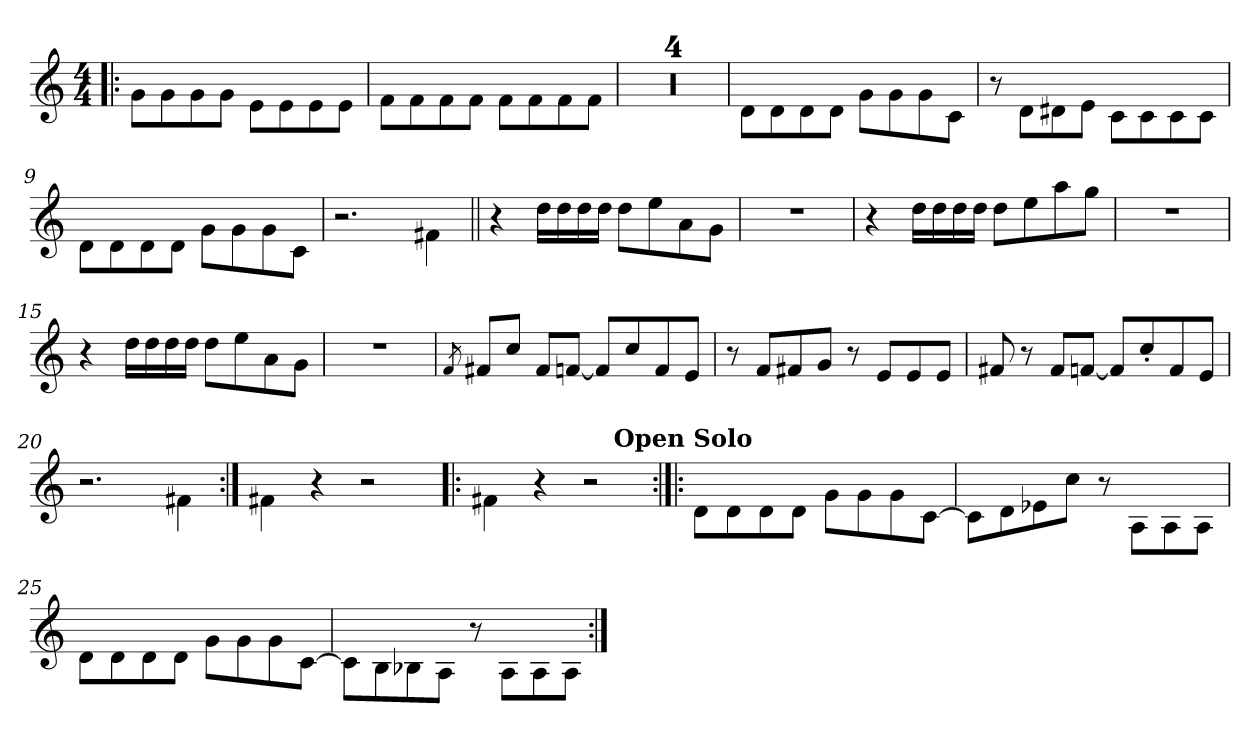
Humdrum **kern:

**kern
*part1
*staff1
*clefG2
*k[]
*M4/4
=1!|:
8g\L
8g\
8g\
8g\J
8e\L
8e\
8e\
8e\J
=2
8f\L
8f\
8f\
8f\J
8f\L
8f\
8f\
8f\J
=3
1r
=4
1r
=5
1r
=6
1r
!!LO:LB:g=z
=7
8d\L
8d\
8d\
8d\J
8g\L
8g\
8g\
8c\J
=8
8r
8d\L
8d#X\
8e\J
8c\L
8c\
8c\
8c\J
=9
8d\L
8d\
8d\
8d\J
8g\L
8g\
8g\
8c\J
!!LO:LB:g=z
=10
2.r
4f#X\
=11||
4r
16dd\LL
16dd\
16dd\
16dd\JJ
8dd\L
8ee\
8a\
8g\J
=12
1r
=13
4r
16dd\LL
16dd\
16dd\
16dd\JJ
8dd\L
8ee\
8aa\
8gg\J
=14
1r
!!LO:LB:g=z
=15
4r
16dd\LL
16dd\
16dd\
16dd\JJ
8dd\L
8ee\
8a\
8g\J
=16
1r
=17
8qf/
8f#X/L
8cc/J
8f#/L
[8fn/J
8f/L]
8cc/
8f/
8e/J
=18
8r
8f/L
8f#X/
8g/J
8r
8e/L
8e/
8e/J
!!LO:LB:g=z
=19
8f#X/
8r
8f#/L
[8fn/J
8f/L]
8cc'</
8f/
8e/J
=20
2.r
4f#X\
=21:|!
4f#X\
4r
2r
!!LO:LB:g=z
=22!|:
4f#X\
4r
2r
!!LO:LB:g=z
!!LO:REH:place=s1:b:enc=none:fs=15:t=Open Solo
=23:|!|:
8d\L
8d\
8d\
8d\J
8g\L
8g\
8g\
[8c\J
=24
8c\L]
8d\
8e-X\
8cc\J
8r
8A\L
8A\
8A\J
!!LO:LB:g=z
=25
8d\L
8d\
8d\
8d\J
8g\L
8g\
8g\
[8c\J
=26
8c\L]
8B\
8B-X\
8A\J
8r
8A\L
8A\
8A\J
=:|!
*-
